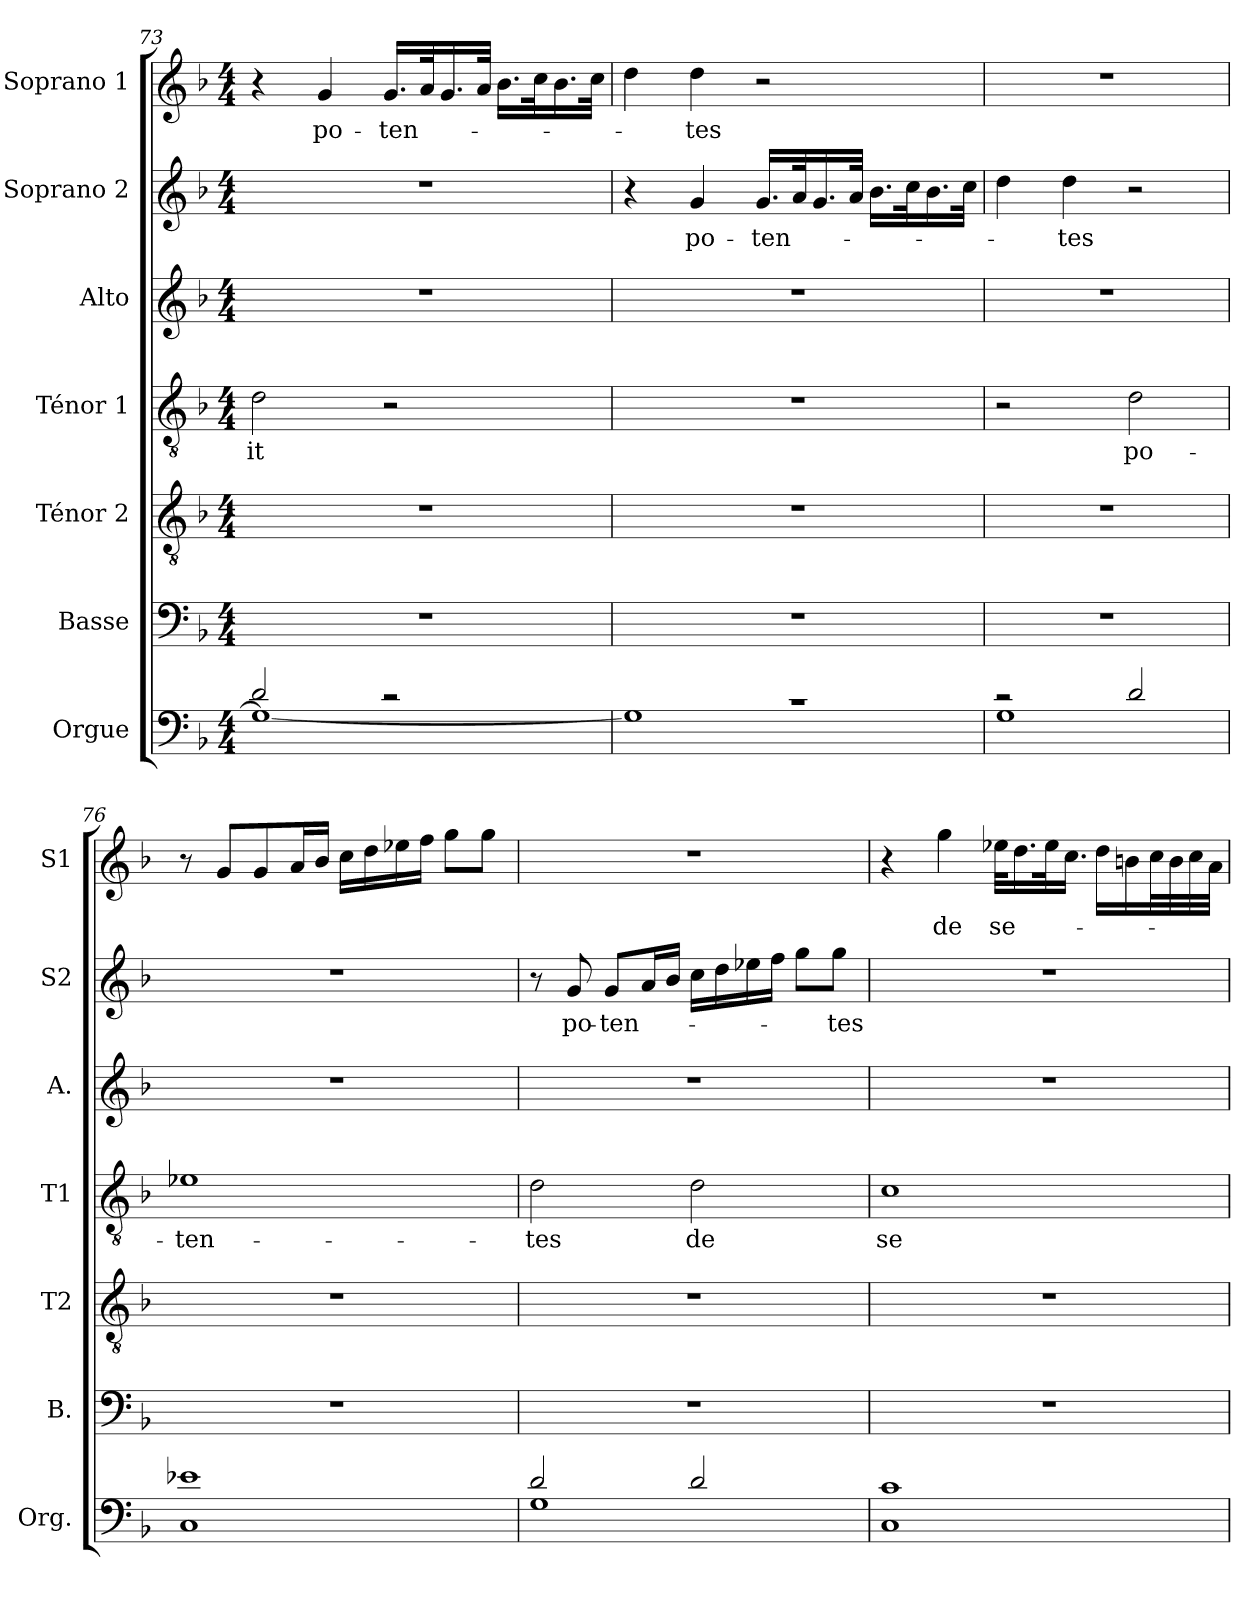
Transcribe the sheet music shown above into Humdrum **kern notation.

**kern	**kern	**kern	**kern	**text	**kern	**kern	**text	**kern	**text
*part7	*part6	*part5	*part4	*part4	*part3	*part2	*part2	*part1	*part1
*staff7	*staff6	*staff5	*staff4	*staff4	*staff3	*staff2	*staff2	*staff1	*staff1
*I"Orgue	*I"Basse	*I"Ténor 2	*I"Ténor 1	*	*I"Alto	*I"Soprano 2	*	*I"Soprano 1	*
*I'Org.	*I'B.	*I'T2	*I'T1	*	*I'A.	*I'S2	*	*I'S1	*
*clefF4	*clefF4	*clefGv2	*clefGv2	*	*clefG2	*clefG2	*	*clefG2	*
*k[b-]	*k[b-]	*k[b-]	*k[b-]	*	*k[b-]	*k[b-]	*	*k[b-]	*
*M4/4	*M4/4	*M4/4	*M4/4	*	*M4/4	*M4/4	*	*M4/4	*
=73	=73	=73	=73	=73	=73	=73	=73	=73	=73
*^	*	*	*	*	*	*	*	*	*
!	!	!	!	!	!LO:LY:b	!	!	!	!	!
2d/	1G_	1r	1r	2d\	-it	1r	1r	.	4r	.
!	!	!	!	!	!	!	!	!	!	!LO:LY:b
.	.	.	.	.	.	.	.	.	4g/	po-
!	!	!	!	!	!	!	!	!	!	!LO:LY:b
2rc	.	.	.	2r	.	.	.	.	16.g/LL	-ten-
.	.	.	.	.	.	.	.	.	32a/K	.
.	.	.	.	.	.	.	.	.	16.g/	.
.	.	.	.	.	.	.	.	.	32a/JJk	.
.	.	.	.	.	.	.	.	.	16.b-\LL	.
.	.	.	.	.	.	.	.	.	32cc\K	.
.	.	.	.	.	.	.	.	.	16.b-\	.
.	.	.	.	.	.	.	.	.	32cc\JJk	.
=74	=74	=74	=74	=74	=74	=74	=74	=74	=74	=74
1rc	1G]	1r	1r	1r	.	1r	4r	.	4dd\	.
!	!	!	!	!	!	!	!	!LO:LY:b	!	!LO:LY:b
.	.	.	.	.	.	.	4g/	po-	4dd\	-tes
!	!	!	!	!	!	!	!	!LO:LY:b	!	!
.	.	.	.	.	.	.	16.g/LL	-ten-	2r	.
.	.	.	.	.	.	.	32a/K	.	.	.
.	.	.	.	.	.	.	16.g/	.	.	.
.	.	.	.	.	.	.	32a/JJk	.	.	.
.	.	.	.	.	.	.	16.b-\LL	.	.	.
.	.	.	.	.	.	.	32cc\K	.	.	.
.	.	.	.	.	.	.	16.b-\	.	.	.
.	.	.	.	.	.	.	32cc\JJk	.	.	.
=75	=75	=75	=75	=75	=75	=75	=75	=75	=75	=75
2rc	1G	1r	1r	2r	.	1r	4dd\	.	1r	.
!	!	!	!	!	!	!	!	!LO:LY:b	!	!
.	.	.	.	.	.	.	4dd\	-tes	.	.
!	!	!	!	!	!LO:LY:b	!	!	!	!	!
2d/	.	.	.	2d\	po-	.	2r	.	.	.
!!LO:LB:g=z
=76	=76	=76	=76	=76	=76	=76	=76	=76	=76	=76
!	!	!	!	!	!LO:LY:b	!	!	!	!	!
1e-X	1C	1r	1r	1e-X	-ten-	1r	1r	.	8r	.
.	.	.	.	.	.	.	.	.	8g/L	.
.	.	.	.	.	.	.	.	.	8g/	.
.	.	.	.	.	.	.	.	.	16a/L	.
.	.	.	.	.	.	.	.	.	16b-/JJ	.
.	.	.	.	.	.	.	.	.	16cc\LL	.
.	.	.	.	.	.	.	.	.	16dd\	.
.	.	.	.	.	.	.	.	.	16ee-X\	.
.	.	.	.	.	.	.	.	.	16ff\JJ	.
.	.	.	.	.	.	.	.	.	8gg\L	.
.	.	.	.	.	.	.	.	.	8gg\J	.
=77	=77	=77	=77	=77	=77	=77	=77	=77	=77	=77
!	!	!	!	!	!LO:LY:b	!	!	!	!	!
2d/	1G	1r	1r	2d\	-tes	1r	8r	.	1r	.
!	!	!	!	!	!	!	!	!LO:LY:b	!	!
.	.	.	.	.	.	.	8g/	po-	.	.
!	!	!	!	!	!	!	!	!LO:LY:b	!	!
.	.	.	.	.	.	.	8g/L	-ten-	.	.
.	.	.	.	.	.	.	16a/L	.	.	.
.	.	.	.	.	.	.	16b-/JJ	.	.	.
!	!	!	!	!	!LO:LY:b	!	!	!	!	!
2d/	.	.	.	2d\	de	.	16cc\LL	.	.	.
.	.	.	.	.	.	.	16dd\	.	.	.
.	.	.	.	.	.	.	16ee-X\	.	.	.
.	.	.	.	.	.	.	16ff\JJ	.	.	.
.	.	.	.	.	.	.	8gg\L	.	.	.
!	!	!	!	!	!	!	!	!LO:LY:b	!	!
.	.	.	.	.	.	.	8gg\J	-tes	.	.
=78	=78	=78	=78	=78	=78	=78	=78	=78	=78	=78
!	!	!	!	!	!LO:LY:b	!	!	!	!	!
1c	1C	1r	1r	1c	se-	1r	1r	.	4r	.
!	!	!	!	!	!	!	!	!	!	!LO:LY:b
.	.	.	.	.	.	.	.	.	4gg\	de
!	!	!	!	!	!	!	!	!	!	!LO:LY:b
.	.	.	.	.	.	.	.	.	32ee-X\KLL	se-
.	.	.	.	.	.	.	.	.	16.dd\	.
.	.	.	.	.	.	.	.	.	32ee-\K	.
.	.	.	.	.	.	.	.	.	16.cc\JJ	.
.	.	.	.	.	.	.	.	.	16dd\LL	.
.	.	.	.	.	.	.	.	.	16bn\	.
.	.	.	.	.	.	.	.	.	32cc\L	.
.	.	.	.	.	.	.	.	.	32b\	.
.	.	.	.	.	.	.	.	.	32cc\	.
.	.	.	.	.	.	.	.	.	32a\JJJ	.
*v	*v	*	*	*	*	*	*	*	*	*
=	=	=	=	=	=	=	=	=	=
*-	*-	*-	*-	*-	*-	*-	*-	*-	*-
